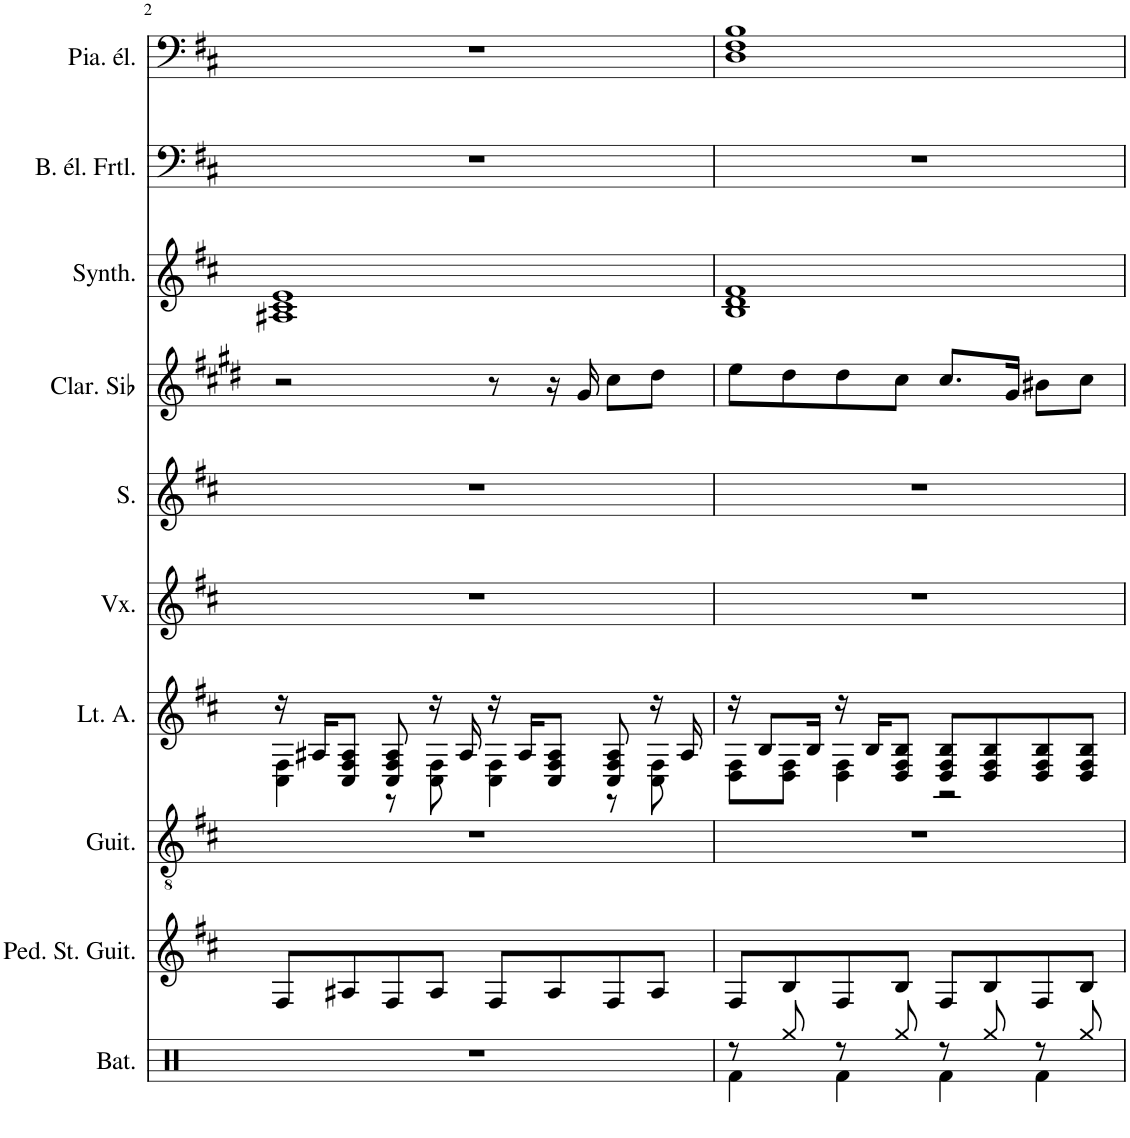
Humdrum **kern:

**kern	**kern	**kern	**kern	**kern	**kern	**kern	**kern	**kern	**kern
*part10	*part9	*part8	*part7	*part6	*part5	*part4	*part3	*part2	*part1
*staff10	*staff9	*staff8	*staff7	*staff6	*staff5	*staff4	*staff3	*staff2	*staff1
*I"Batterie, Drums	*I"Pedal steel guitar, Acoustic Guitar (steel)	*I"Guitare classique, Acoustic Guitar (nylon)	*I"Archiluth, Acoustic Guitar (steel)	*I"Voix, Synth Choir	*I"Soprano, Choir Aahs	*I"Clarinette en Sib	*I"Synthétiseur d'instruments à cordes, Synth Strings 1	*I"Basse électrique fretless, Fretless Bass	*I"Piano électrique, Electric Piano 1
*I'Bat.	*I'Ped. St. Guit.	*I'Guit.	*	*I'Vx.	*I'S.	*I'Clar. Sib	*I'Synth.	*I'B. él. Frtl.	*I'Pia. él.
!!LO:PB:g=z
*clefX	*clefG2	*clefGv2	*clefG2	*clefG2	*clefG2	*clefG2	*clefG2	*clefF4	*clefF4
*	*	*	*	*	*	*Trd1c2	*	*Trd7c12	*
*k[]	*k[f#c#]	*k[f#c#]	*k[f#c#]	*k[f#c#]	*k[f#c#]	*k[f#c#g#d#]	*k[f#c#]	*k[f#c#]	*k[f#c#]
*M4/4	*M4/4	*M4/4	*M4/4	*M4/4	*M4/4	*M4/4	*M4/4	*M4/4	*M4/4
=2	=2	=2	=2	=2	=2	=2	=2	=2	=2
*	*	*	*^	*	*	*	*	*	*
1r	8F#/L	1r	16r	4C#\ 4F#\	1r	1r	2r	1A#X 1c# 1e	1r	1r
.	.	.	16A#X/KL	.	.	.	.	.	.	.
.	8A#X/	.	8C#/ 8F#/ 8A#/J	.	.	.	.	.	.	.
.	8F#/	.	8C#/ 8F#/ 8A#/	8r	.	.	.	.	.	.
.	8A#/J	.	16r	8C#\ 8F#\	.	.	.	.	.	.
.	.	.	16A#/	.	.	.	.	.	.	.
.	8F#/L	.	16r	4C#\ 4F#\	.	.	8r	.	.	.
.	.	.	16A#/KL	.	.	.	.	.	.	.
.	8A#/	.	8C#/ 8F#/ 8A#/J	.	.	.	16r	.	.	.
.	.	.	.	.	.	.	16g#/	.	.	.
.	8F#/	.	8C#/ 8F#/ 8A#/	8r	.	.	8cc#\L	.	.	.
.	8A#/J	.	16r	8C#\ 8F#\	.	.	8dd#\J	.	.	.
.	.	.	16A#/	.	.	.	.	.	.	.
=3	=3	=3	=3	=3	=3	=3	=3	=3	=3	=3
*^	*	*	*	*	*	*	*	*	*	*
8r	4Rf\	8F#/L	1r	16r	8D\ 8F#\L	1r	1r	8ee\L	1B 1d 1f#	1r	1D 1F# 1B
.	.	.	.	8B/L	.	.	.	.	.	.	.
8Rgg/	.	8B/	.	.	8D\ 8F#\J	.	.	8dd#\	.	.	.
.	.	.	.	16B/Jk	.	.	.	.	.	.	.
8r	4Rf\	8F#/	.	16r	4D\ 4F#\	.	.	8dd#\	.	.	.
.	.	.	.	16B/KL	.	.	.	.	.	.	.
8Rgg/	.	8B/J	.	8D/ 8F#/ 8B/J	.	.	.	8cc#\J	.	.	.
8r	4Rf\	8F#/L	.	8D/ 8F#/ 8B/L	2r	.	.	8.cc#/L	.	.	.
8Rgg/	.	8B/	.	8D/ 8F#/ 8B/	.	.	.	.	.	.	.
.	.	.	.	.	.	.	.	16g#/Jk	.	.	.
8r	4Rf\	8F#/	.	8D/ 8F#/ 8B/	.	.	.	8b#X\L	.	.	.
8Rgg/	.	8B/J	.	8D/ 8F#/ 8B/J	.	.	.	8cc#\J	.	.	.
*v	*v	*	*	*v	*v	*	*	*	*	*	*
=	=	=	=	=	=	=	=	=	=
*-	*-	*-	*-	*-	*-	*-	*-	*-	*-
